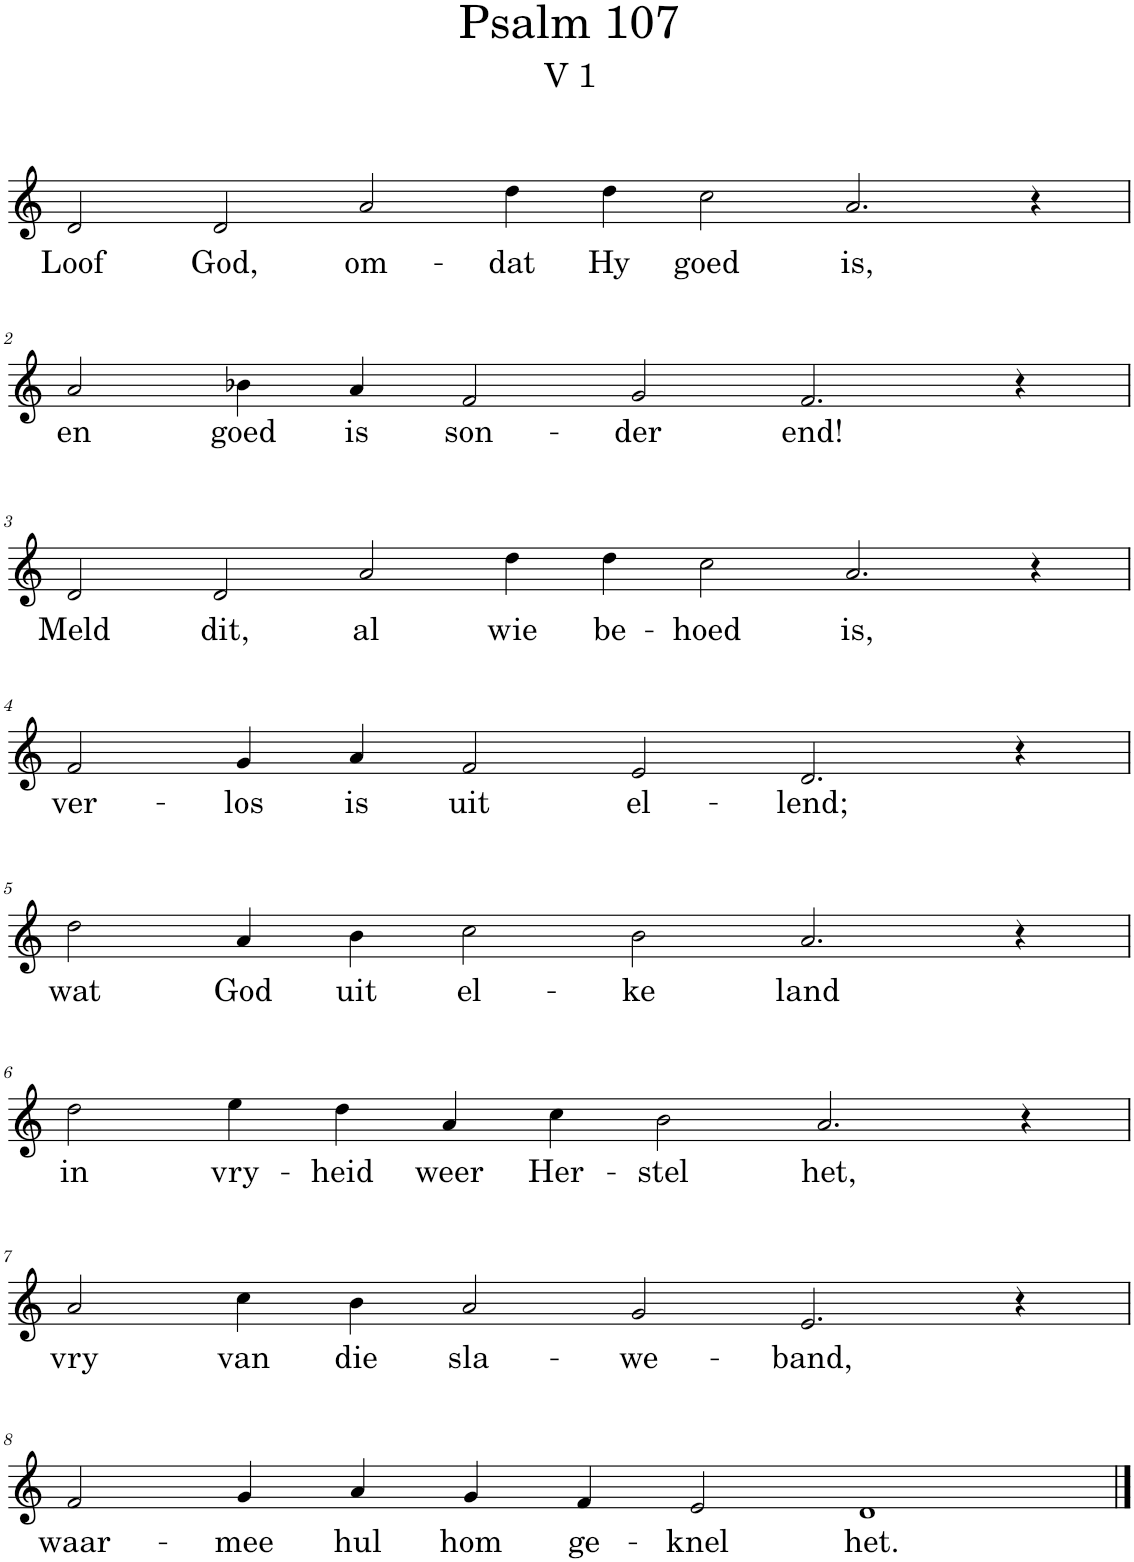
**kern	**text
*part1	*part1
*staff1	*staff1
*I"Pipe Organ	*
*I'Org.	*
*clefG2	*
*k[]	*
*M14/4	*
=1	=1
!	!LO:LY:b
2d/	Loof
!	!LO:LY:b
2d/	God,
!	!LO:LY:b
2a/	om-
!	!LO:LY:b
4dd\	-dat
!	!LO:LY:b
4dd\	Hy
!	!LO:LY:b
2cc\	goed
!	!LO:LY:b
2.a/	is,
4r	.
!!LO:LB:g=z
=2	=2
*M12/4	*
!	!LO:LY:b
2a/	en
!	!LO:LY:b
4b-X\	goed
!	!LO:LY:b
4a/	is
!	!LO:LY:b
2f/	son-
!	!LO:LY:b
2g/	-der
!	!LO:LY:b
2.f/	end!
4r	.
!!LO:LB:g=z
=3	=3
*M14/4	*
!	!LO:LY:b
2d/	Meld
!	!LO:LY:b
2d/	dit,
!	!LO:LY:b
2a/	al
!	!LO:LY:b
4dd\	wie
!	!LO:LY:b
4dd\	be-
!	!LO:LY:b
2cc\	-hoed
!	!LO:LY:b
2.a/	is,
4r	.
!!LO:LB:g=z
=4	=4
*M12/4	*
!	!LO:LY:b
2f/	ver-
!	!LO:LY:b
4g/	-los
!	!LO:LY:b
4a/	is
!	!LO:LY:b
2f/	uit
!	!LO:LY:b
2e/	el-
!	!LO:LY:b
2.d/	-lend;
4r	.
!!LO:LB:g=z
=5	=5
!	!LO:LY:b
2dd\	wat
!	!LO:LY:b
4a/	God
!	!LO:LY:b
4b\	uit
!	!LO:LY:b
2cc\	el-
!	!LO:LY:b
2b\	-ke
!	!LO:LY:b
2.a/	land
4r	.
!!LO:LB:g=z
=6	=6
!	!LO:LY:b
2dd\	in
!	!LO:LY:b
4ee\	vry-
!	!LO:LY:b
4dd\	-heid
!	!LO:LY:b
4a/	weer
!	!LO:LY:b
4cc\	Her-
!	!LO:LY:b
2b\	-stel
!	!LO:LY:b
2.a/	het,
4r	.
!!LO:LB:g=z
=7	=7
!	!LO:LY:b
2a/	vry
!	!LO:LY:b
4cc\	van
!	!LO:LY:b
4b\	die
!	!LO:LY:b
2a/	sla-
!	!LO:LY:b
2g/	-we-
!	!LO:LY:b
2.e/	-band,
4r	.
!!LO:LB:g=z
=8	=8
!	!LO:LY:b
2f/	waar-
!	!LO:LY:b
4g/	-mee
!	!LO:LY:b
4a/	hul
!	!LO:LY:b
4g/	hom
!	!LO:LY:b
4f/	ge-
!	!LO:LY:b
2e/	-knel
!	!LO:LY:b
1d	het.
==	==
*-	*-
